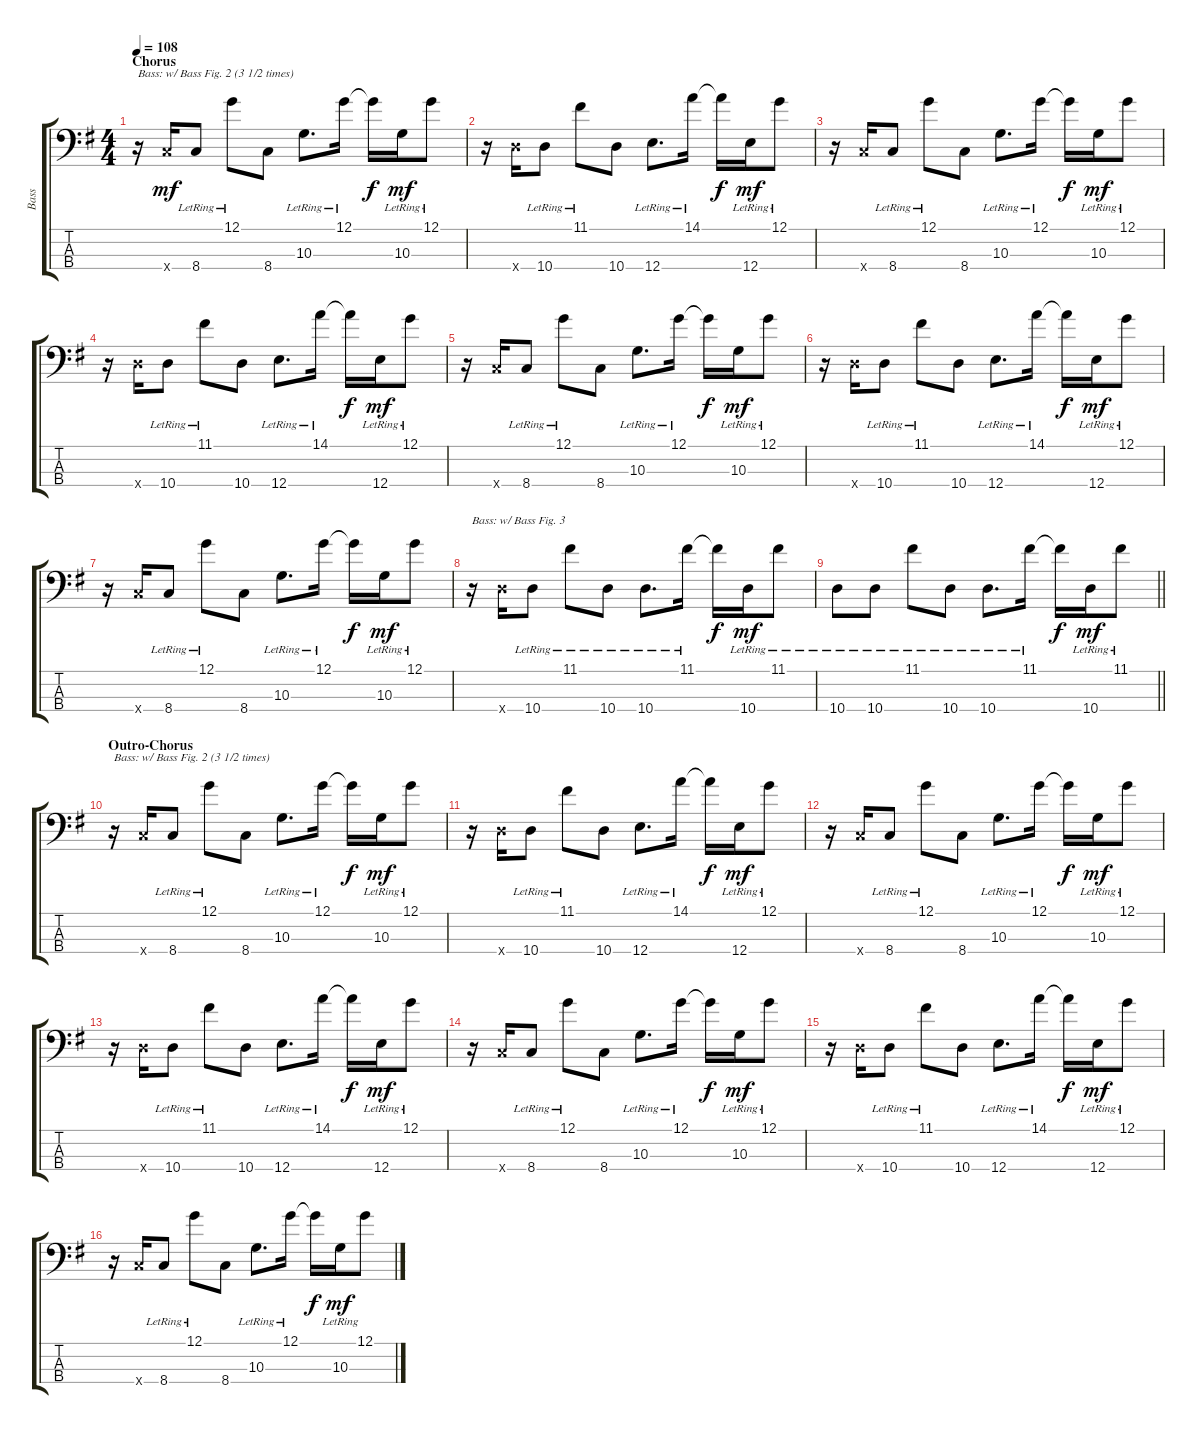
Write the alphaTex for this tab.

\track ("Bass" "Bass") {instrument electricbassfinger}
\staff {score tabs}
\tuning (G2 D2 A1 E1) {hide}
\ts (4 4)
\section ("" "Chorus")
\tempo 108
\clef f4
\ks eminor
r.16{txt "Bass: w/ Bass Fig. 2 (3 1/2 times)" dy mf} 8.4{x}.16 8.4{lr}.8 12.1{lr}.8 8.4.8 10.3{lr}.8{d} 12.1{lr}.16 12.1{t}.16{dy f} 10.3{lr}.16{dy mf} 12.1{lr}.8 |
r.16 10.4{x}.16 10.4{lr}.8 11.1{lr}.8 10.4.8 12.4{lr}.8{d} 14.1{lr}.16 14.1{t}.16{dy f} 12.4{lr}.16{dy mf} 12.1{lr}.8 |
r.16 8.4{x}.16 8.4{lr}.8 12.1{lr}.8 8.4.8 10.3{lr}.8{d} 12.1{lr}.16 12.1{t}.16{dy f} 10.3{lr}.16{dy mf} 12.1{lr}.8 |
r.16 10.4{x}.16 10.4{lr}.8 11.1{lr}.8 10.4.8 12.4{lr}.8{d} 14.1{lr}.16 14.1{t}.16{dy f} 12.4{lr}.16{dy mf} 12.1{lr}.8 |
r.16 8.4{x}.16 8.4{lr}.8 12.1{lr}.8 8.4.8 10.3{lr}.8{d} 12.1{lr}.16 12.1{t}.16{dy f} 10.3{lr}.16{dy mf} 12.1{lr}.8 |
r.16 10.4{x}.16 10.4{lr}.8 11.1{lr}.8 10.4.8 12.4{lr}.8{d} 14.1{lr}.16 14.1{t}.16{dy f} 12.4{lr}.16{dy mf} 12.1{lr}.8 |
r.16 8.4{x}.16 8.4{lr}.8 12.1{lr}.8 8.4.8 10.3{lr}.8{d} 12.1{lr}.16 12.1{t}.16{dy f} 10.3{lr}.16{dy mf} 12.1{lr}.8 |
r.16{txt "Bass: w/ Bass Fig. 3"} 10.4{x}.16 10.4{lr}.8 11.1{lr}.8 10.4{lr}.8 10.4{lr}.8{d} 11.1{lr}.16 11.1{t}.16{dy f} 10.4{lr}.16{dy mf} 11.1{lr}.8 |
\barLineRight lightlight
10.4{lr}.8 10.4{lr}.8 11.1{lr}.8 10.4{lr}.8 10.4{lr}.8{d} 11.1{lr}.16 11.1{t}.16{dy f} 10.4{lr}.16{dy mf} 11.1{lr}.8 |
\section ("" "Outro-Chorus")
r.16{txt "Bass: w/ Bass Fig. 2 (3 1/2 times)"} 8.4{x}.16 8.4{lr}.8 12.1{lr}.8 8.4.8 10.3{lr}.8{d} 12.1{lr}.16 12.1{t}.16{dy f} 10.3{lr}.16{dy mf} 12.1{lr}.8 |
r.16 10.4{x}.16 10.4{lr}.8 11.1{lr}.8 10.4.8 12.4{lr}.8{d} 14.1{lr}.16 14.1{t}.16{dy f} 12.4{lr}.16{dy mf} 12.1{lr}.8 |
r.16 8.4{x}.16 8.4{lr}.8 12.1{lr}.8 8.4.8 10.3{lr}.8{d} 12.1{lr}.16 12.1{t}.16{dy f} 10.3{lr}.16{dy mf} 12.1{lr}.8 |
r.16 10.4{x}.16 10.4{lr}.8 11.1{lr}.8 10.4.8 12.4{lr}.8{d} 14.1{lr}.16 14.1{t}.16{dy f} 12.4{lr}.16{dy mf} 12.1{lr}.8 |
r.16 8.4{x}.16 8.4{lr}.8 12.1{lr}.8 8.4.8 10.3{lr}.8{d} 12.1{lr}.16 12.1{t}.16{dy f} 10.3{lr}.16{dy mf} 12.1{lr}.8 |
r.16 10.4{x}.16 10.4{lr}.8 11.1{lr}.8 10.4.8 12.4{lr}.8{d} 14.1{lr}.16 14.1{t}.16{dy f} 12.4{lr}.16{dy mf} 12.1{lr}.8 |
r.16 8.4{x}.16 8.4{lr}.8 12.1{lr}.8 8.4.8 10.3{lr}.8{d} 12.1{lr}.16 12.1{t}.16{dy f} 10.3{lr}.16{dy mf} 12.1{lr}.8
